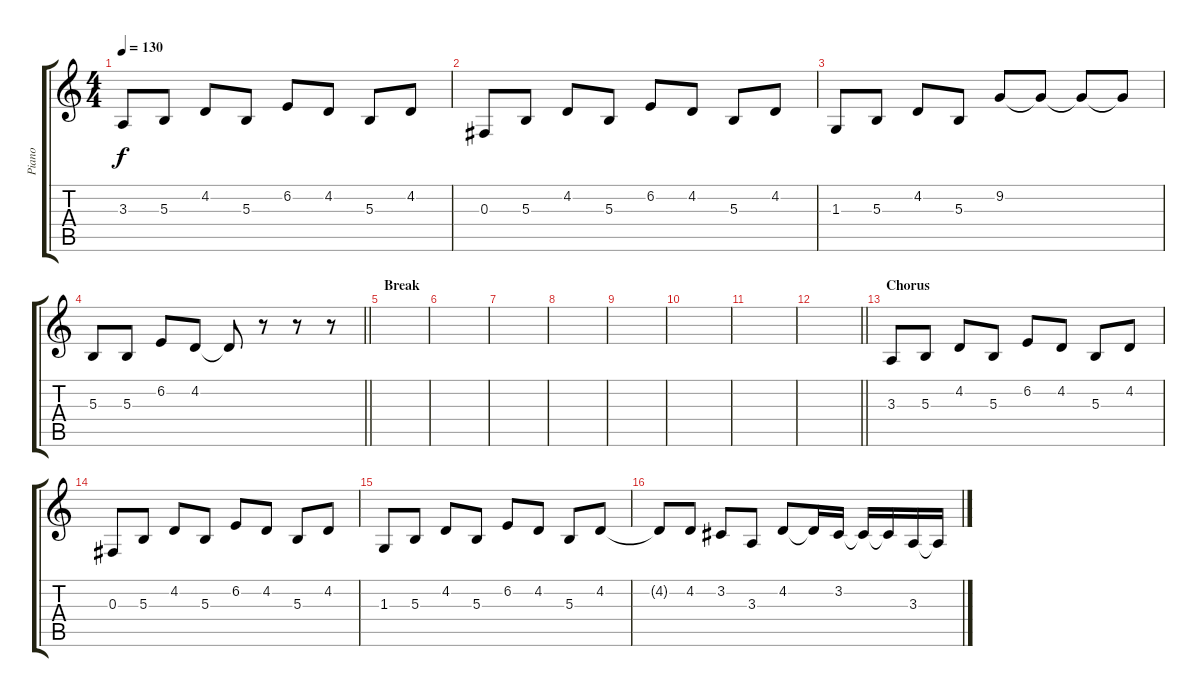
\track ("Piano" "Piano") {instrument acousticgrandpiano}
\staff {score tabs}
\tuning (Eb4 Bb3 Gb3 Db3 Ab2 Db2) {hide}
\ts (4 4)
\tempo 130
\clef g2
\ks c
3.3.8{dy f} 5.3.8 4.2.8 5.3.8 6.2.8 4.2.8 5.3.8 4.2.8 |
0.3.8 5.3.8 4.2.8 5.3.8 6.2.8 4.2.8 5.3.8 4.2.8 |
1.3.8 5.3.8 4.2.8 5.3.8 9.2.8 9.2{t}.8 9.2{t}.8 9.2{t}.8 |
\barLineRight lightlight
5.3.8 5.3.8 6.2.8 4.2.8 4.2{t}.8 r.8 r.8 r.8 |
\section ("" "Break")
|
|
|
|
|
|
|
\barLineRight lightlight
|
\section ("" "Chorus")
3.3.8 5.3.8 4.2.8 5.3.8 6.2.8 4.2.8 5.3.8 4.2.8 |
0.3.8 5.3.8 4.2.8 5.3.8 6.2.8 4.2.8 5.3.8 4.2.8 |
1.3.8 5.3.8 4.2.8 5.3.8 6.2.8 4.2.8 5.3.8 4.2.8 |
4.2{t}.8 4.2.8 3.2.8 3.3.8 4.2.8 4.2{t}.16 3.2.16 3.2{t}.16 3.2{t}.16 3.3.16 3.3{t}.16
